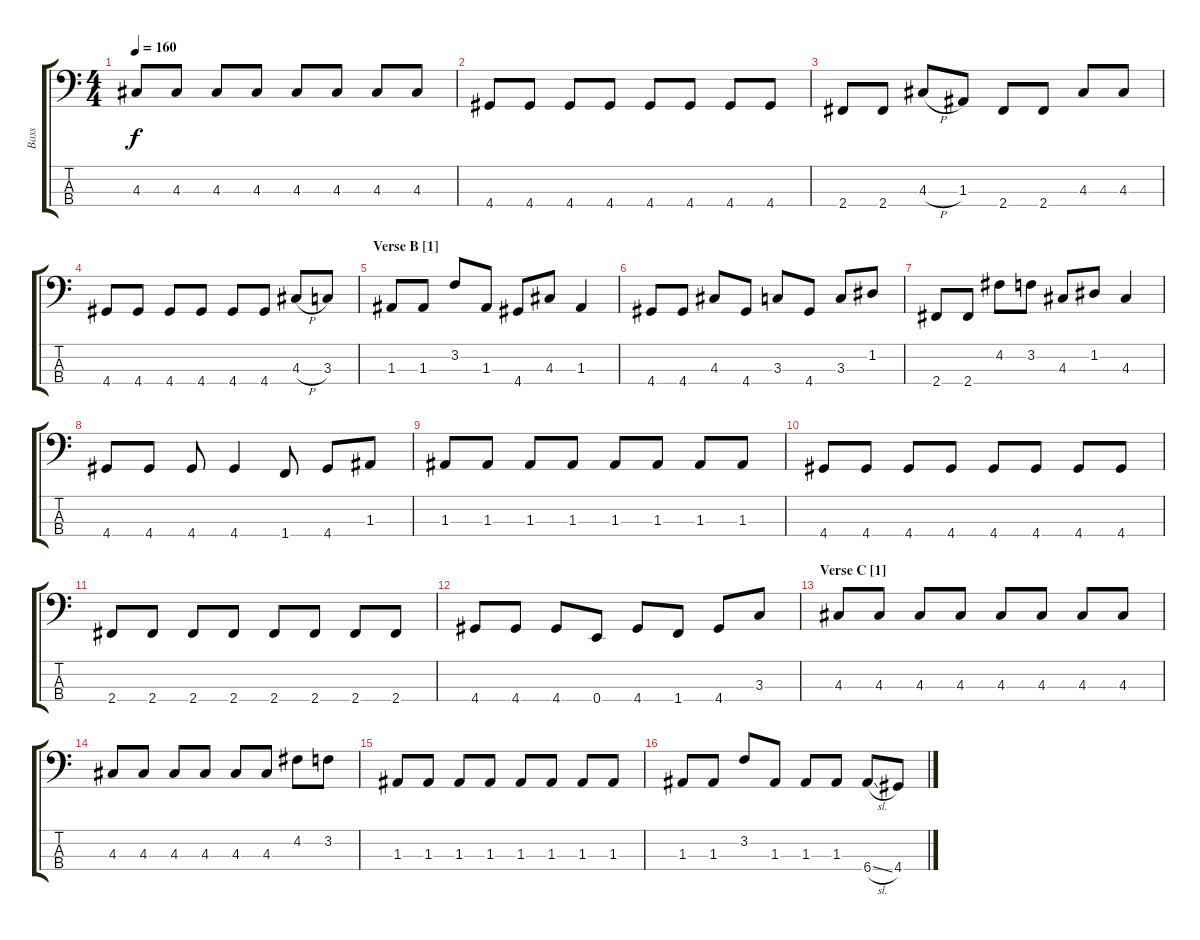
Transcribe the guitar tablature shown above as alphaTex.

\track ("Bass" "Bass") {instrument electricbassfinger}
\staff {score tabs}
\tuning (G2 D2 A1 E1) {hide}
\ts (4 4)
\tempo 160
\clef f4
\ks c
4.3.8{dy f} 4.3.8 4.3.8 4.3.8 4.3.8 4.3.8 4.3.8 4.3.8 |
4.4.8 4.4.8 4.4.8 4.4.8 4.4.8 4.4.8 4.4.8 4.4.8 |
2.4.8 2.4.8 4.3{h}.8 1.3.8 2.4.8 2.4.8 4.3.8 4.3.8 |
4.4.8 4.4.8 4.4.8 4.4.8 4.4.8 4.4.8 4.3{h}.8 3.3.8 |
\section ("" "Verse B [1]")
1.3.8 1.3.8 3.2.8 1.3.8 4.4.8 4.3.8 1.3.4 |
4.4.8 4.4.8 4.3.8 4.4.8 3.3.8 4.4.8 3.3.8 1.2.8 |
2.4.8 2.4.8 4.2.8 3.2.8 4.3.8 1.2.8 4.3.4 |
4.4.8 4.4.8 4.4.8 4.4.4 1.4.8 4.4.8 1.3.8 |
1.3.8 1.3.8 1.3.8 1.3.8 1.3.8 1.3.8 1.3.8 1.3.8 |
4.4.8 4.4.8 4.4.8 4.4.8 4.4.8 4.4.8 4.4.8 4.4.8 |
2.4.8 2.4.8 2.4.8 2.4.8 2.4.8 2.4.8 2.4.8 2.4.8 |
4.4.8 4.4.8 4.4.8 0.4.8 4.4.8 1.4.8 4.4.8 3.3.8 |
\section ("" "Verse C [1]")
4.3.8 4.3.8 4.3.8 4.3.8 4.3.8 4.3.8 4.3.8 4.3.8 |
4.3.8 4.3.8 4.3.8 4.3.8 4.3.8 4.3.8 4.2.8 3.2.8 |
1.3.8 1.3.8 1.3.8 1.3.8 1.3.8 1.3.8 1.3.8 1.3.8 |
1.3.8 1.3.8 3.2.8 1.3.8 1.3.8 1.3.8 6.4{sl}.8 4.4.8
